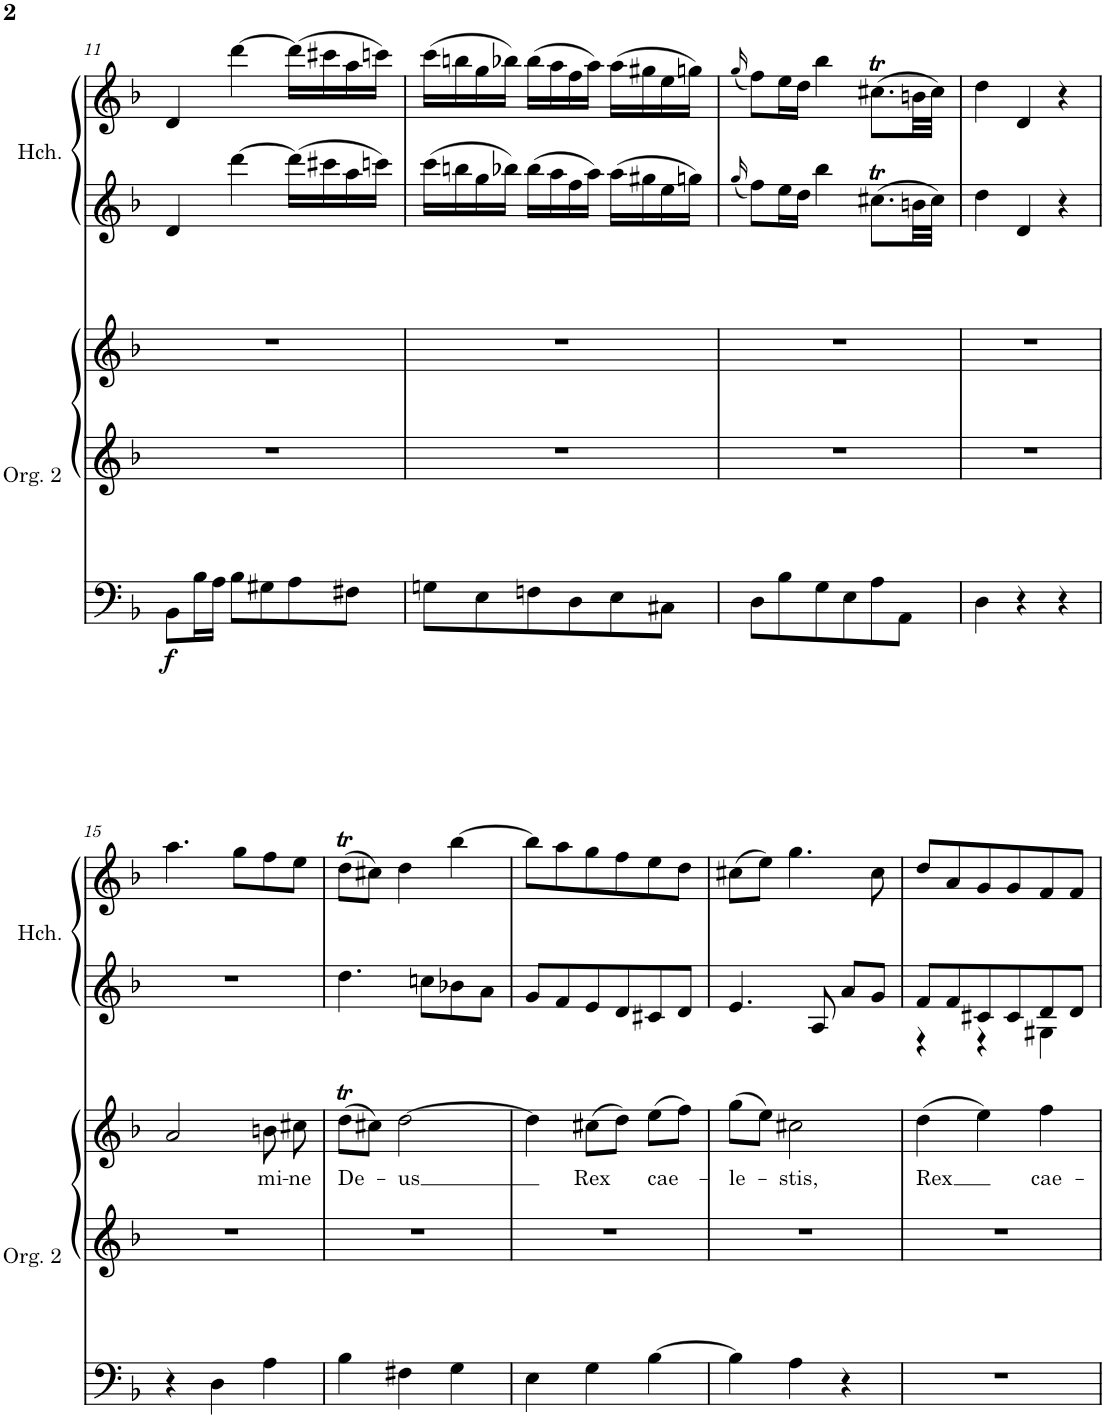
**kern	**kern	**kern	**text	**dynam	**kern	**kern
*part2	*part2	*part2	*part2	*part2	*part1	*part1
*staff5	*staff4	*staff3	*staff3	*staff3/4/5	*staff2	*staff1
*I"Organ 2	*	*	*	*	*I"Harpsichord	*
*I'Org. 2	*	*	*	*	*I'Hch.	*
!!LO:PB:g=z
*clefF4	*clefG2	*clefG2	*	*	*clefG2	*clefG2
*k[b-]	*k[b-]	*k[b-]	*	*	*k[b-]	*k[b-]
*M3/4	*M3/4	*M3/4	*	*	*M3/4	*M3/4
=11	=11	=11	=11	=11	=11	=11
!	!	!	!	!LO:DY:b=3	!	!
8BB-\L	2.r	2.r	.	f	4d/	4d/
16B-\L	.	.	.	.	.	.
16A\JJ	.	.	.	.	.	.
8B-\L	.	.	.	.	[4ddd\	[4ddd\
8G#X\	.	.	.	.	.	.
8A\	.	.	.	.	16ddd\LL]	(16ddd\LL]
.	.	.	.	.	16ccc#X\	16ccc#X\
8F#X\J	.	.	.	.	16aa\	16aa\
.	.	.	.	.	16cccn\JJ	16cccn\JJ)
=12	=12	=12	=12	=12	=12	=12
8Gn\L	2.r	2.r	.	.	16ccc\LL	(16ccc\LL
.	.	.	.	.	16bbn\	16bbn\
8E\	.	.	.	.	16gg\	16gg\
.	.	.	.	.	16bb-X\JJ	16bb-X\JJ)
8Fn\	.	.	.	.	16bb-\LL	(16bb-\LL
.	.	.	.	.	16aa\	16aa\
8D\	.	.	.	.	16ff\	16ff\
.	.	.	.	.	16aa\JJ	16aa\JJ)
8E\	.	.	.	.	16aa\LL	(16aa\LL
.	.	.	.	.	16gg#X\	16gg#X\
8C#X\J	.	.	.	.	16ee\	16ee\
.	.	.	.	.	16ggn\JJ	16ggn\JJ)
=13	=13	=13	=13	=13	=13	=13
.	.	.	.	.	16qgg/	(16qgg/
8D\L	2.r	2.r	.	.	8ff\L	8ff\L)
8B-\	.	.	.	.	16ee\L	16ee\L
.	.	.	.	.	16dd\JJ	16dd\JJ
8G\	.	.	.	.	4bb-\	4bb-\
8E\	.	.	.	.	.	.
8A\	.	.	.	.	8.cc#Xt\L	(8.cc#Xt\L
8AA\J	.	.	.	.	.	.
.	.	.	.	.	32bn\LL	32bn\LL
.	.	.	.	.	32cc#\JJJ	32cc#\JJJ)
=14	=14	=14	=14	=14	=14	=14
4D\	2.r	2.r	.	.	4dd\	4dd\
4r	.	.	.	.	4d/	4d/
4r	.	.	.	.	4r	4r
!!LO:LB:g=z
=15	=15	=15	=15	=15	=15	=15
4r	2.r	2a/	.	.	2.r	4.aa\
4D`\	.	.	.	.	.	.
.	.	.	.	.	.	8gg\L
!	!	!	!LO:LY:b	!	!	!
4A`\	.	8bn\	-mi-	.	.	8ff\
!	!	!	!LO:LY:b	!	!	!
.	.	8cc#X\	-ne	.	.	8ee\J
=16	=16	=16	=16	=16	=16	=16
!	!	!	!LO:LY:b	!	!	!
4B-`\	2.r	(8ddT\L	De-	.	4.dd\	(8ddT\L
.	.	8cc#X\J)	.	.	.	8cc#X\J)
!	!	!	!LO:LY:b	!	!	!
4F#X`\	.	[2dd\	-us	.	.	4dd\
.	.	.	.	.	8ccn\L	.
4G`\	.	.	.	.	8b-X\	[4bb-\
.	.	.	.	.	8a\J	.
=17	=17	=17	=17	=17	=17	=17
4E`\	2.r	4dd\]	.	.	8g/L	8bb-\L]
.	.	.	.	.	8f/	8aa\
!	!	!	!LO:LY:b	!	!	!
4G`\	.	(8cc#X\L	Rex	.	8e/	8gg\
.	.	8dd\J)	.	.	8d/	8ff\
!	!	!	!LO:LY:b	!	!	!
[4B-\	.	(8ee\L	cae-	.	8c#X/	8ee\
.	.	8ff\J)	.	.	8d/J	8dd\J
=18	=18	=18	=18	=18	=18	=18
!	!	!	!LO:LY:b	!	!	!
4B-\]	2.r	(8gg\L	-le-	.	4.e/	(8cc#X\L
.	.	8ee\J)	.	.	.	8ee\J)
!	!	!	!LO:LY:b	!	!	!
4A`\	.	2cc#X\	-stis,	.	.	4.gg\
.	.	.	.	.	8A/	.
4r	.	.	.	.	8a/L	.
.	.	.	.	.	8g/J	8cc#\
=19	=19	=19	=19	=19	=19	=19
!	!	!	!LO:LY:b	!	!	!
*	*	*	*	*	*^	*
2.r	2.r	(4dd\	Rex	.	8f/L	4r	8dd/L
.	.	.	.	.	8f/	.	8a/
.	.	4ee\)	.	.	8c#X/	4r	8g/
.	.	.	.	.	8c#/	.	8g/
!	!	!	!LO:LY:b	!	!	!	!
.	.	4ff\	cae-	.	8d/	4G#X\	8f/
.	.	.	.	.	8d/J	.	8f/J
*	*	*	*	*	*v	*v	*
=	=	=	=	=	=	=
*-	*-	*-	*-	*-	*-	*-
